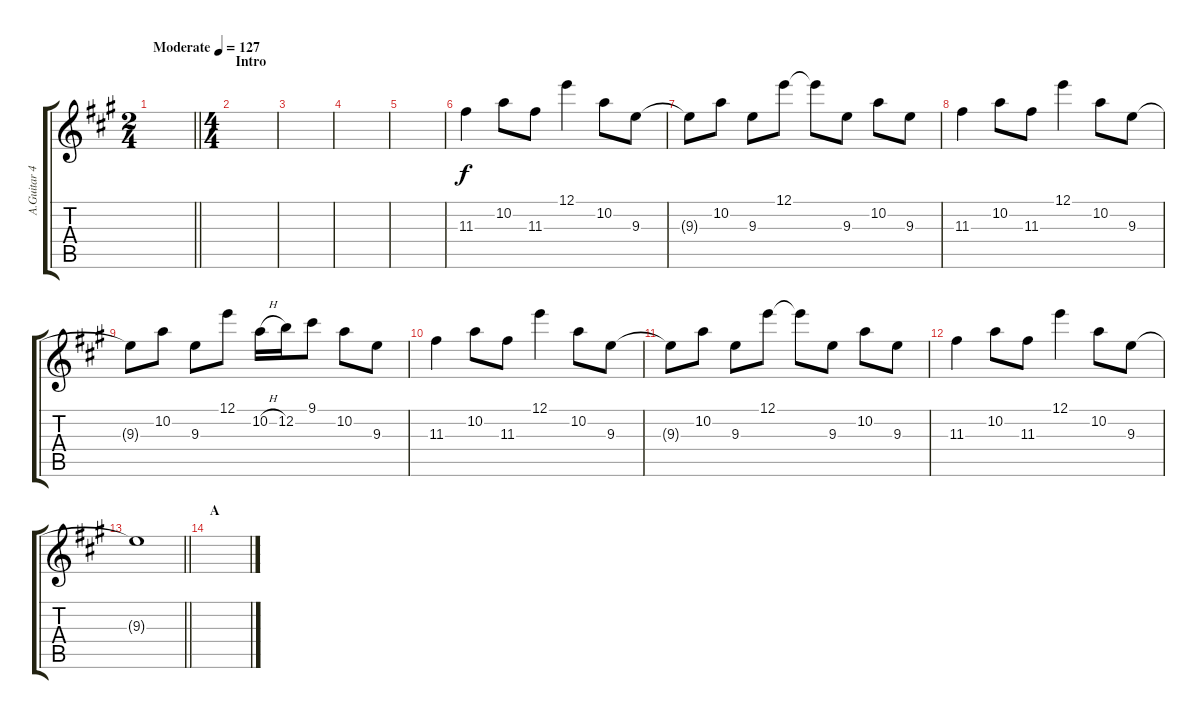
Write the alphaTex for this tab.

\track ("A.Guitar 4" "A.Guitar 4") {instrument acousticguitarsteel}
\staff {score tabs}
\tuning (E4 B3 G3 D3 A2 E2) {hide}
\ts (2 4)
\tempo (127 "Moderate")
\clef g2
\barLineRight lightlight
\ks a
|
\ts (4 4)
\section ("" "Intro")
|
|
|
|
11.3.4{txt ""} 10.2.8 11.3.8 12.1.4 10.2.8 9.3.8 |
9.3{t}.8 10.2.8 9.3.8 12.1.8 12.1{t}.8 9.3.8 10.2.8 9.3.8 |
11.3.4 10.2.8 11.3.8 12.1.4 10.2.8 9.3.8 |
9.3{t}.8 10.2.8 9.3.8 12.1.8 10.2{h}.16 12.2.16 9.1.8 10.2.8 9.3.8 |
11.3.4 10.2.8 11.3.8 12.1.4 10.2.8 9.3.8 |
9.3{t}.8 10.2.8 9.3.8 12.1.8 12.1{t}.8 9.3.8 10.2.8 9.3.8 |
11.3.4 10.2.8 11.3.8 12.1.4 10.2.8 9.3.8 |
\barLineRight lightlight
9.3{t}.1{txt ""} |
\section ("" "A")
